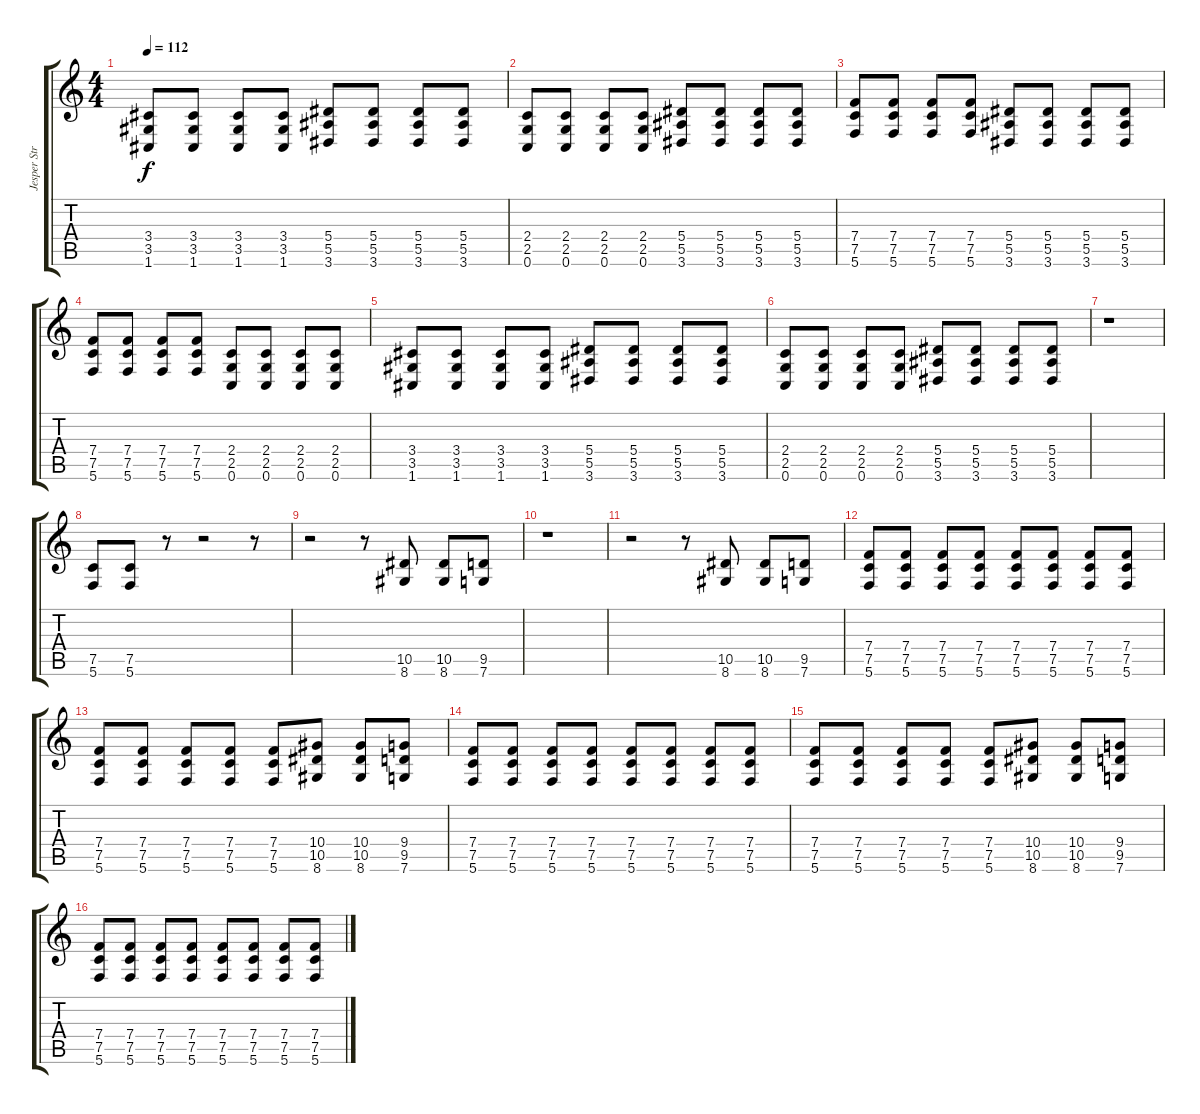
\track ("Jesper Strömblad" "Jesper Str") {instrument distortionguitar}
\staff {score tabs}
\tuning (C4 G3 Eb3 Bb2 F2 C2) {hide}
\ts (4 4)
\tempo 112
\clef g2
\ks c
(3.4 3.5 1.6).8{dy f} (3.4 3.5 1.6).8 (3.4 3.5 1.6).8 (3.4 3.5 1.6).8 (5.4 5.5 3.6).8 (5.4 5.5 3.6).8 (5.4 5.5 3.6).8 (5.4 5.5 3.6).8 |
(2.4 2.5 0.6).8 (2.4 2.5 0.6).8 (2.4 2.5 0.6).8 (2.4 2.5 0.6).8 (5.4 5.5 3.6).8 (5.4 5.5 3.6).8 (5.4 5.5 3.6).8 (5.4 5.5 3.6).8 |
(7.4 7.5 5.6).8 (7.4 7.5 5.6).8 (7.4 7.5 5.6).8 (7.4 7.5 5.6).8 (5.4 5.5 3.6).8 (5.4 5.5 3.6).8 (5.4 5.5 3.6).8 (5.4 5.5 3.6).8 |
(7.4 7.5 5.6).8 (7.4 7.5 5.6).8 (7.4 7.5 5.6).8 (7.4 7.5 5.6).8 (2.4 2.5 0.6).8 (2.4 2.5 0.6).8 (2.4 2.5 0.6).8 (2.4 2.5 0.6).8 |
(3.4 3.5 1.6).8 (3.4 3.5 1.6).8 (3.4 3.5 1.6).8 (3.4 3.5 1.6).8 (5.4 5.5 3.6).8 (5.4 5.5 3.6).8 (5.4 5.5 3.6).8 (5.4 5.5 3.6).8 |
(2.4 2.5 0.6).8 (2.4 2.5 0.6).8 (2.4 2.5 0.6).8 (2.4 2.5 0.6).8 (5.4 5.5 3.6).8 (5.4 5.5 3.6).8 (5.4 5.5 3.6).8 (5.4 5.5 3.6).8 |
r.1 |
(7.5 5.6).8 (7.5 5.6).8 r.8 r.2 r.8 |
r.2 r.8 (10.5 8.6).8 (10.5 8.6).8 (9.5 7.6).8 |
r.1 |
r.2 r.8 (10.5 8.6).8 (10.5 8.6).8 (9.5 7.6).8 |
(7.4 7.5 5.6).8 (7.4 7.5 5.6).8 (7.4 7.5 5.6).8 (7.4 7.5 5.6).8 (7.4 7.5 5.6).8 (7.4 7.5 5.6).8 (7.4 7.5 5.6).8 (7.4 7.5 5.6).8 |
(7.4 7.5 5.6).8 (7.4 7.5 5.6).8 (7.4 7.5 5.6).8 (7.4 7.5 5.6).8 (7.4 7.5 5.6).8 (10.4 10.5 8.6).8 (10.4 10.5 8.6).8 (9.4 9.5 7.6).8 |
(7.4 7.5 5.6).8 (7.4 7.5 5.6).8 (7.4 7.5 5.6).8 (7.4 7.5 5.6).8 (7.4 7.5 5.6).8 (7.4 7.5 5.6).8 (7.4 7.5 5.6).8 (7.4 7.5 5.6).8 |
(7.4 7.5 5.6).8 (7.4 7.5 5.6).8 (7.4 7.5 5.6).8 (7.4 7.5 5.6).8 (7.4 7.5 5.6).8 (10.4 10.5 8.6).8 (10.4 10.5 8.6).8 (9.4 9.5 7.6).8 |
(7.4 7.5 5.6).8 (7.4 7.5 5.6).8 (7.4 7.5 5.6).8 (7.4 7.5 5.6).8 (7.4 7.5 5.6).8 (7.4 7.5 5.6).8 (7.4 7.5 5.6).8 (7.4 7.5 5.6).8
